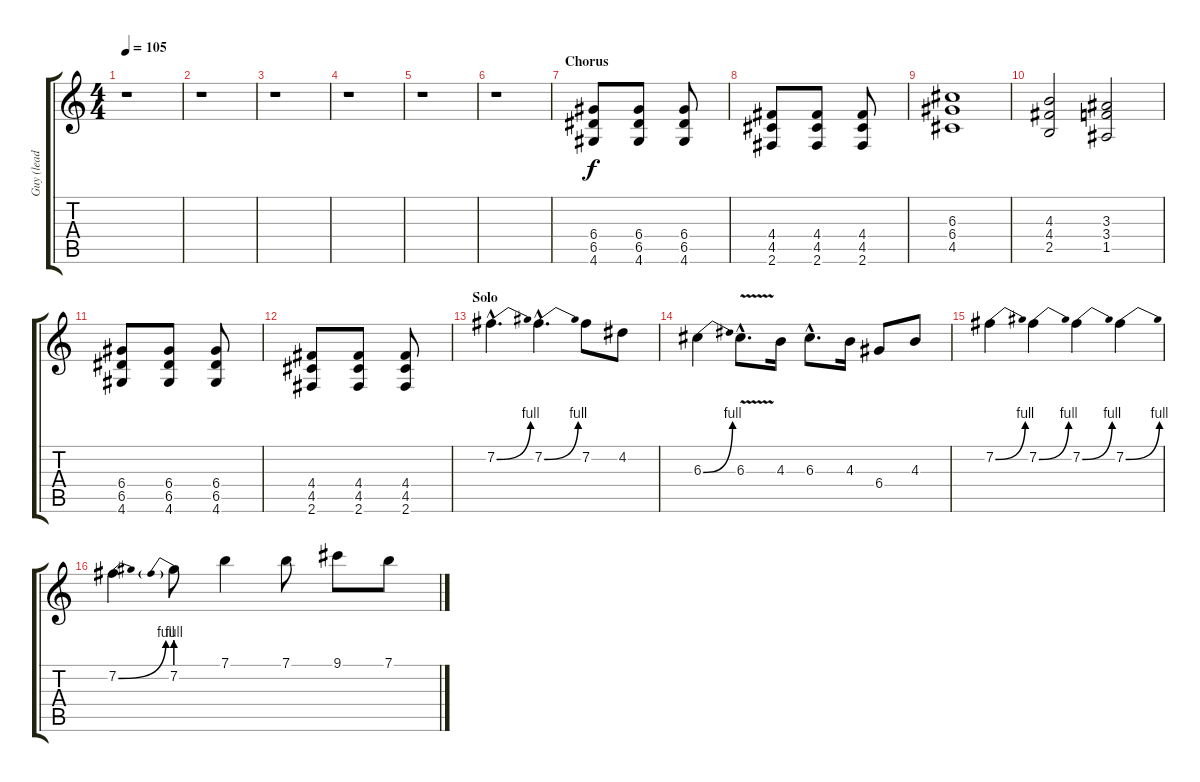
\track ("Guy (lead guitar)" "Guy (lead ") {instrument distortionguitar}
\staff {score tabs}
\tuning (E4 B3 G3 D3 A2 E2) {hide}
\ts (4 4)
\tempo 105
\clef g2
\ks c
r.1{dy f} |
r.1 |
r.1 |
r.1 |
r.1 |
r.1 |
\section ("" "Chorus")
(6.4 6.5 4.6).8 (6.4 6.5 4.6).8 (6.4 6.5 4.6).8 |
(4.4 4.5 2.6).8 (4.4 4.5 2.6).8 (4.4 4.5 2.6).8 |
(6.3 6.4 4.5).1 |
(4.3 4.4 2.5).2 (3.3 3.4 1.5).2 |
(6.4 6.5 4.6).8 (6.4 6.5 4.6).8 (6.4 6.5 4.6).8 |
(4.4 4.5 2.6).8 (4.4 4.5 2.6).8 (4.4 4.5 2.6).8 |
\section ("" "Solo")
7.2{be (bend 0 0 60 4) hac}.4{d} 7.2{be (bend 0 0 60 4) hac}.4{d} 7.2.8 4.2.8 |
6.3{be (bend 0 0 60 4)}.4 6.3{v hac}.8{d} 4.3.16 6.3{hac}.8{d} 4.3.16 6.4.8 4.3.8 |
7.2{be (bend 0 0 60 4)}.4 7.2{be (bend 0 0 60 4)}.4 7.2{be (bend 0 0 60 4)}.4 7.2{be (bend 0 0 60 4)}.4 |
7.2{be (bend 0 0 60 4)}.4 7.2{be (prebend 0 4 60 4)}.8 7.1.4 7.1.8 9.1.8 7.1.8
